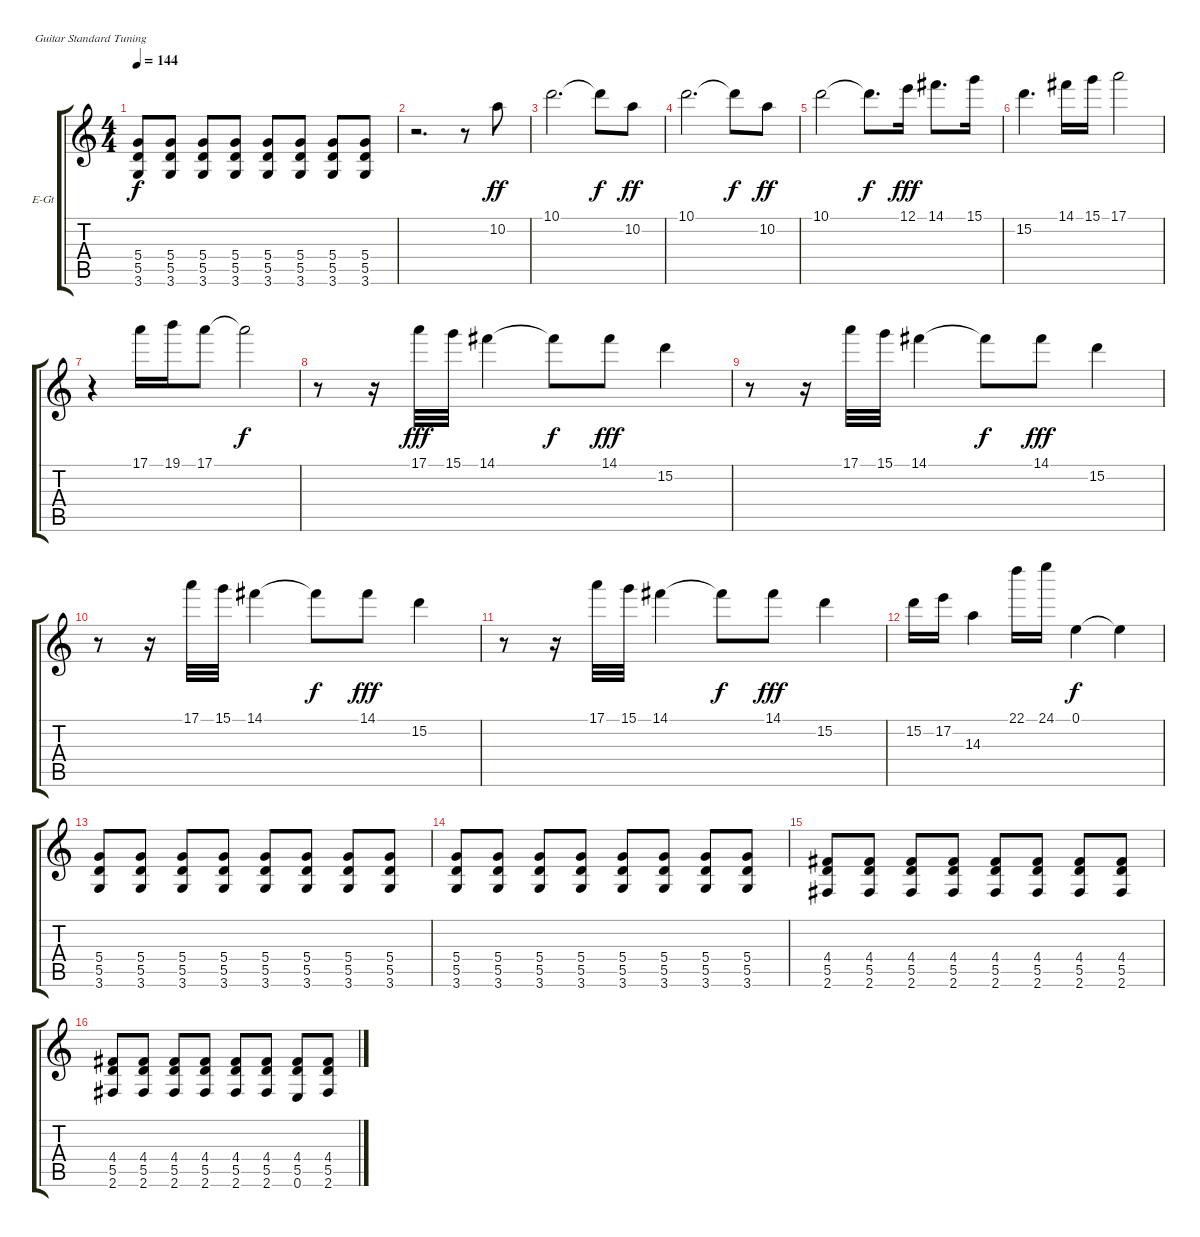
\bracketExtendMode groupsimilarinstruments
\firstSystemTrackNameOrientation horizontal
\otherSystemsTrackNameOrientation horizontal
\track ("Tom" "E-Gt") {instrument distortionguitar}
\staff {score tabs}
\tuning (E4 B3 G3 D3 A2 E2)
\ts (4 4)
\tempo 144
\clef g2
\ks c
(5.4 5.5 3.6).8{dy f} (5.4 5.5 3.6).8 (5.4 5.5 3.6).8 (5.4 5.5 3.6).8 (5.4 5.5 3.6).8 (5.4 5.5 3.6).8 (5.4 5.5 3.6).8 (5.4 5.5 3.6).8 |
r.2{d} r.8 10.2.8{dy ff} |
10.1.2{d} 10.1{t}.8{dy f} 10.2.8{dy ff} |
10.1.2{d} 10.1{t}.8{dy f} 10.2.8{dy ff} |
10.1.2 10.1{t}.8{d dy f} 12.1.16{dy fff} 14.1.8{d} 15.1.16 |
15.2.4{d} 14.1.16 15.1.16 17.1.2 |
r.4 17.1.16 19.1.16 17.1.8 17.1{t}.2{dy f} |
r.8 r.16 17.1.32{dy fff} 15.1.32 14.1.4 14.1{t}.8{dy f} 14.1.8{dy fff} 15.2.4 |
r.8 r.16 17.1.32 15.1.32 14.1.4 14.1{t}.8{dy f} 14.1.8{dy fff} 15.2.4 |
r.8 r.16 17.1.32 15.1.32 14.1.4 14.1{t}.8{dy f} 14.1.8{dy fff} 15.2.4 |
r.8 r.16 17.1.32 15.1.32 14.1.4 14.1{t}.8{dy f} 14.1.8{dy fff} 15.2.4 |
15.2.16 17.2.16 14.3.4 22.1.16 24.1.16 0.1.4{dy f} 0.1{t}.4 |
(5.4 5.5 3.6).8 (5.4 5.5 3.6).8 (5.4 5.5 3.6).8 (5.4 5.5 3.6).8 (5.4 5.5 3.6).8 (5.4 5.5 3.6).8 (5.4 5.5 3.6).8 (5.4 5.5 3.6).8 |
(5.4 5.5 3.6).8 (5.4 5.5 3.6).8 (5.4 5.5 3.6).8 (5.4 5.5 3.6).8 (5.4 5.5 3.6).8 (5.4 5.5 3.6).8 (5.4 5.5 3.6).8 (5.4 5.5 3.6).8 |
(4.4 5.5 2.6).8 (4.4 5.5 2.6).8 (4.4 5.5 2.6).8 (4.4 5.5 2.6).8 (4.4 5.5 2.6).8 (4.4 5.5 2.6).8 (4.4 5.5 2.6).8 (4.4 5.5 2.6).8 |
(4.4 5.5 2.6).8 (4.4 5.5 2.6).8 (4.4 5.5 2.6).8 (4.4 5.5 2.6).8 (4.4 5.5 2.6).8 (4.4 5.5 2.6).8 (4.4 5.5 0.6).8 (4.4 5.5 2.6).8
